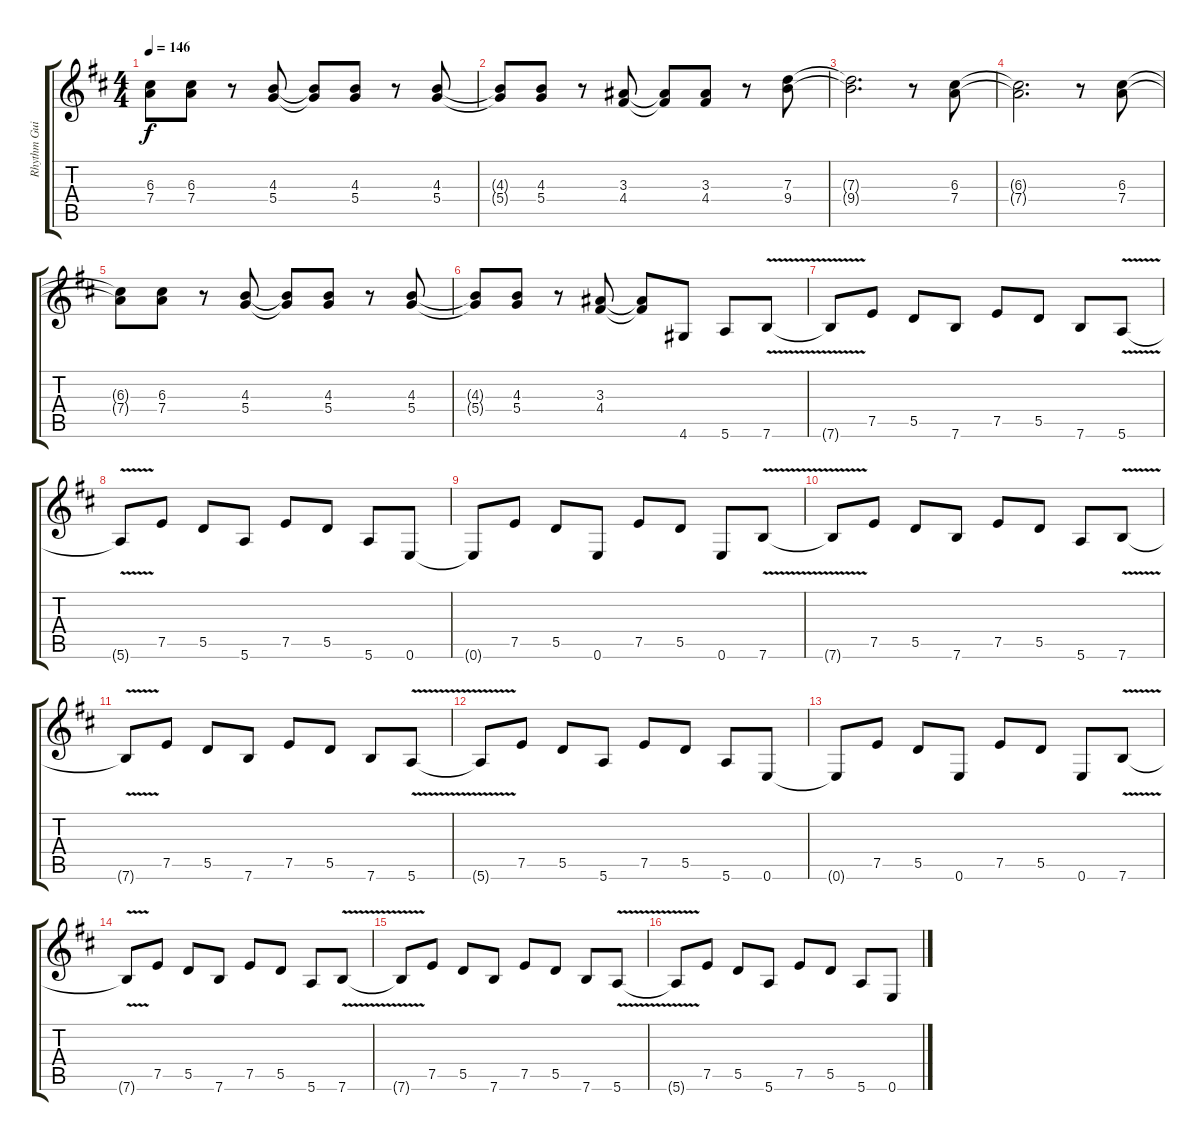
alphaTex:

\track ("Rhythm Guitar" "Rhythm Gui") {instrument distortionguitar}
\staff {score tabs}
\tuning (E4 B3 G3 D3 A2 E2) {hide}
\ts (4 4)
\tempo 146
\clef g2
\ks d
(6.3{t} 7.4{t}).8{dy f} (6.3 7.4).8 r.8 (4.3 5.4).8 (4.3{t} 5.4{t}).8 (4.3 5.4).8 r.8 (4.3 5.4).8 |
(4.3{t} 5.4{t}).8 (4.3 5.4).8 r.8 (3.3 4.4).8 (3.3{t} 4.4{t}).8 (3.3 4.4).8 r.8 (7.3 9.4).8 |
(7.3{t} 9.4{t}).2{d} r.8 (6.3 7.4).8 |
(6.3{t} 7.4{t}).2{d} r.8 (6.3 7.4).8 |
(6.3{t} 7.4{t}).8 (6.3 7.4).8 r.8 (4.3 5.4).8 (4.3{t} 5.4{t}).8 (4.3 5.4).8 r.8 (4.3 5.4).8 |
(4.3{t} 5.4{t}).8 (4.3 5.4).8 r.8 (3.3 4.4).8 (3.3{t} 4.4{t}).8 4.6.8 5.6.8 7.6{v}.8 |
7.6{v t}.8 7.5.8 5.5.8 7.6.8 7.5.8 5.5.8 7.6.8 5.6{v}.8 |
5.6{v t}.8 7.5.8 5.5.8 5.6.8 7.5.8 5.5.8 5.6.8 0.6.8 |
0.6{t}.8 7.5.8 5.5.8 0.6.8 7.5.8 5.5.8 0.6.8 7.6{v}.8 |
7.6{v t}.8 7.5.8 5.5.8 7.6.8 7.5.8 5.5.8 5.6.8 7.6{v}.8 |
7.6{v t}.8 7.5.8 5.5.8 7.6.8 7.5.8 5.5.8 7.6.8 5.6{v}.8 |
5.6{v t}.8 7.5.8 5.5.8 5.6.8 7.5.8 5.5.8 5.6.8 0.6.8 |
0.6{t}.8 7.5.8 5.5.8 0.6.8 7.5.8 5.5.8 0.6.8 7.6{v}.8 |
7.6{v t}.8 7.5.8 5.5.8 7.6.8 7.5.8 5.5.8 5.6.8 7.6{v}.8 |
7.6{v t}.8 7.5.8 5.5.8 7.6.8 7.5.8 5.5.8 7.6.8 5.6{v}.8 |
5.6{v t}.8 7.5.8 5.5.8 5.6.8 7.5.8 5.5.8 5.6.8 0.6.8
